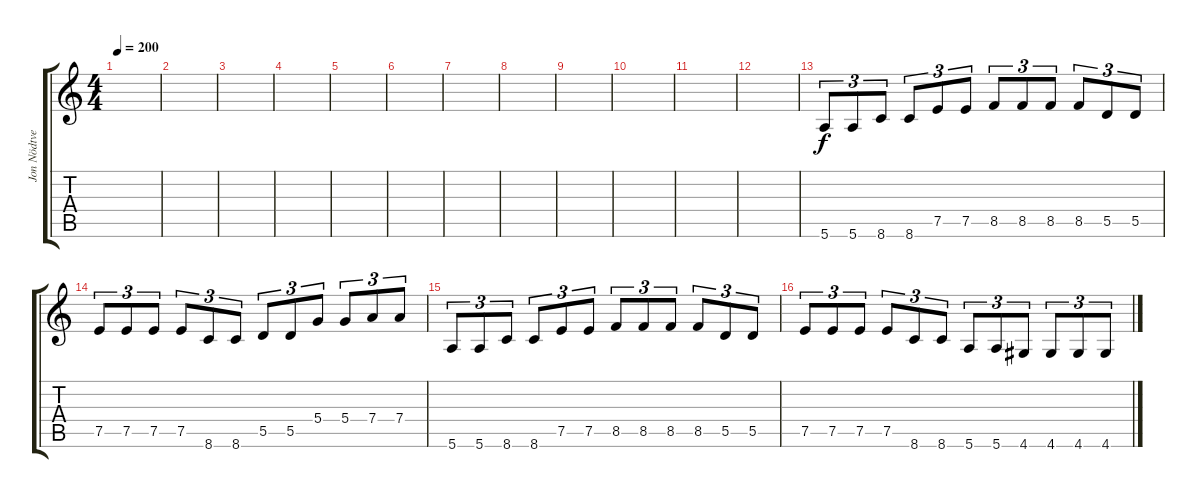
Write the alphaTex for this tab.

\track ("Jon Nödtveit (Additional)" "Jon Nödtve") {instrument distortionguitar}
\staff {score tabs}
\tuning (E4 B3 G3 D3 A2 E2) {hide}
\ts (4 4)
\tempo 200
\clef g2
\ks c
|
|
|
|
|
|
|
|
|
|
|
|
5.6.8{tu (3 2) volume 16} 5.6.8{tu (3 2)} 8.6.8{tu (3 2)} 8.6.8{tu (3 2)} 7.5.8{tu (3 2)} 7.5.8{tu (3 2)} 8.5.8{tu (3 2)} 8.5.8{tu (3 2)} 8.5.8{tu (3 2)} 8.5.8{tu (3 2)} 5.5.8{tu (3 2)} 5.5.8{tu (3 2)} |
7.5.8{tu (3 2)} 7.5.8{tu (3 2)} 7.5.8{tu (3 2)} 7.5.8{tu (3 2)} 8.6.8{tu (3 2)} 8.6.8{tu (3 2)} 5.5.8{tu (3 2)} 5.5.8{tu (3 2)} 5.4.8{tu (3 2)} 5.4.8{tu (3 2)} 7.4.8{tu (3 2)} 7.4.8{tu (3 2)} |
5.6.8{tu (3 2)} 5.6.8{tu (3 2)} 8.6.8{tu (3 2)} 8.6.8{tu (3 2)} 7.5.8{tu (3 2)} 7.5.8{tu (3 2)} 8.5.8{tu (3 2)} 8.5.8{tu (3 2)} 8.5.8{tu (3 2)} 8.5.8{tu (3 2)} 5.5.8{tu (3 2)} 5.5.8{tu (3 2)} |
7.5.8{tu (3 2)} 7.5.8{tu (3 2)} 7.5.8{tu (3 2)} 7.5.8{tu (3 2)} 8.6.8{tu (3 2)} 8.6.8{tu (3 2)} 5.6.8{tu (3 2)} 5.6.8{tu (3 2)} 4.6.8{tu (3 2)} 4.6.8{tu (3 2)} 4.6.8{tu (3 2)} 4.6.8{tu (3 2)}
